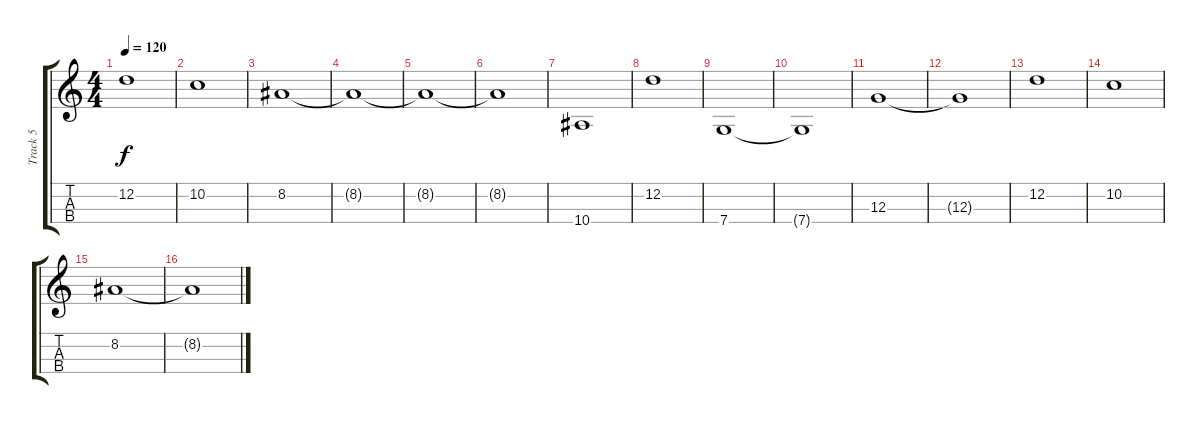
\track ("Track 5" "Track 5") {instrument electricbassfinger}
\staff {score tabs}
\tuning (A3 D3 G2 C2) {hide}
\ts (4 4)
\tempo 120
\clef g2
\ks c
12.2.1{dy f} |
10.2.1 |
8.2.1 |
8.2{t}.1 |
8.2{t}.1 |
8.2{t}.1 |
10.4.1 |
12.2.1 |
7.4.1 |
7.4{t}.1 |
12.3.1 |
12.3{t}.1 |
12.2.1 |
10.2.1 |
8.2.1 |
8.2{t}.1
